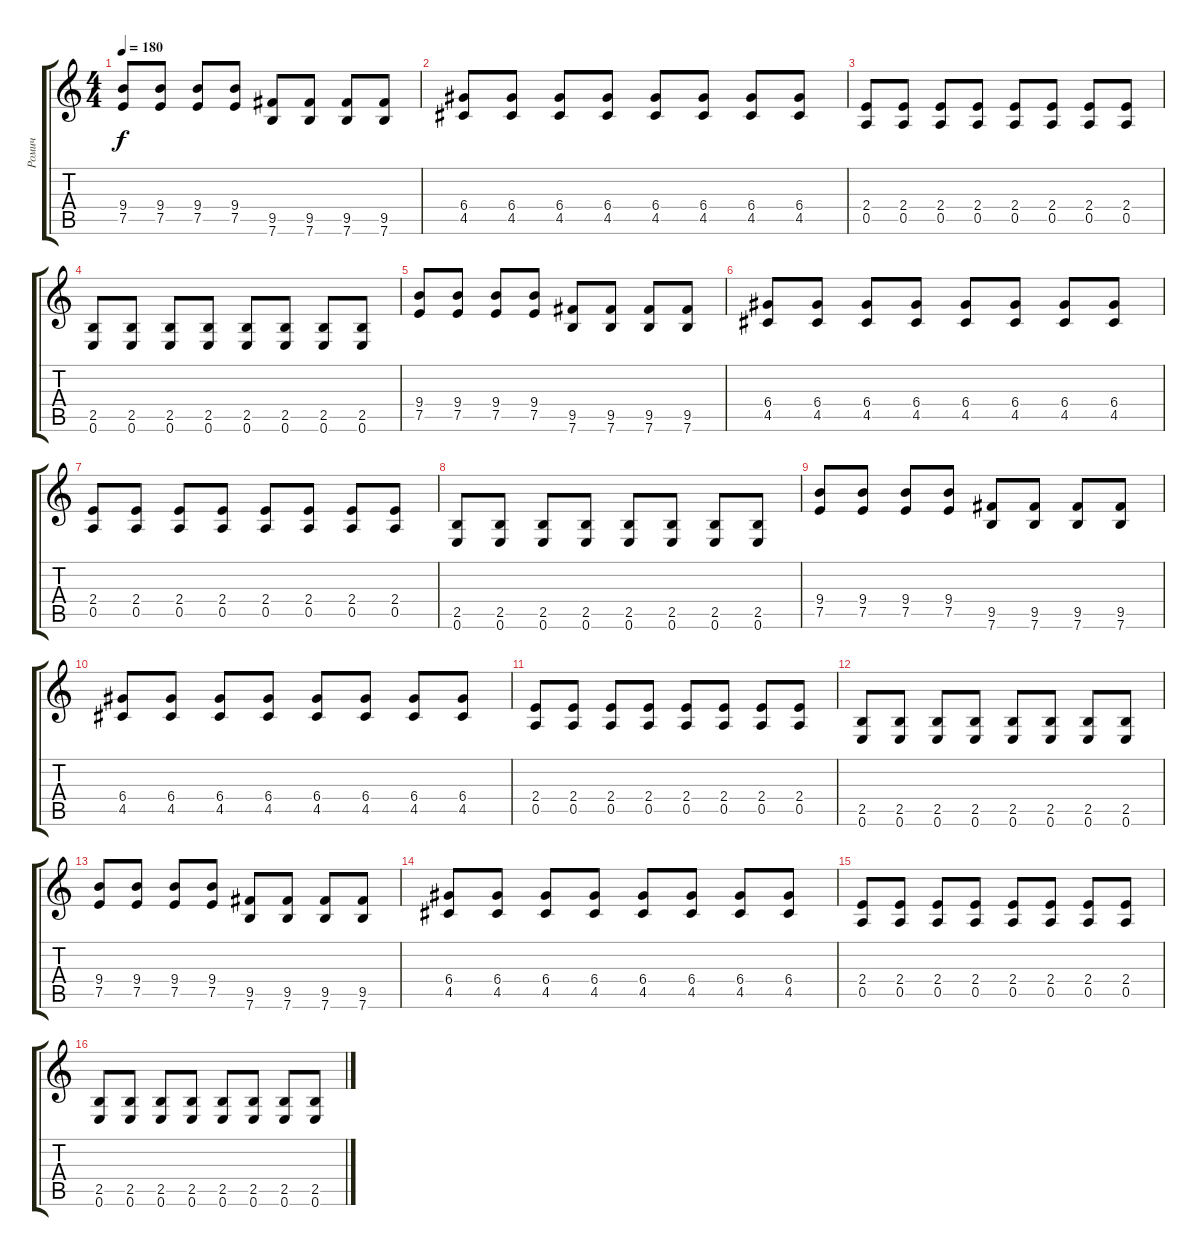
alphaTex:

\track ("Ромич" "Ромич") {instrument distortionguitar}
\staff {score tabs}
\tuning (E4 B3 G3 D3 A2 E2) {hide}
\ts (4 4)
\tempo 180
\clef g2
\ks c
(9.4 7.5).8{dy f} (9.4 7.5).8 (9.4 7.5).8 (9.4 7.5).8 (9.5 7.6).8 (9.5 7.6).8 (9.5 7.6).8 (9.5 7.6).8 |
(6.4 4.5).8 (6.4 4.5).8 (6.4 4.5).8 (6.4 4.5).8 (6.4 4.5).8 (6.4 4.5).8 (6.4 4.5).8 (6.4 4.5).8 |
(2.4 0.5).8 (2.4 0.5).8 (2.4 0.5).8 (2.4 0.5).8 (2.4 0.5).8 (2.4 0.5).8 (2.4 0.5).8 (2.4 0.5).8 |
(2.5 0.6).8 (2.5 0.6).8 (2.5 0.6).8 (2.5 0.6).8 (2.5 0.6).8 (2.5 0.6).8 (2.5 0.6).8 (2.5 0.6).8 |
(9.4 7.5).8 (9.4 7.5).8 (9.4 7.5).8 (9.4 7.5).8 (9.5 7.6).8 (9.5 7.6).8 (9.5 7.6).8 (9.5 7.6).8 |
(6.4 4.5).8 (6.4 4.5).8 (6.4 4.5).8 (6.4 4.5).8 (6.4 4.5).8 (6.4 4.5).8 (6.4 4.5).8 (6.4 4.5).8 |
(2.4 0.5).8 (2.4 0.5).8 (2.4 0.5).8 (2.4 0.5).8 (2.4 0.5).8 (2.4 0.5).8 (2.4 0.5).8 (2.4 0.5).8 |
(2.5 0.6).8 (2.5 0.6).8 (2.5 0.6).8 (2.5 0.6).8 (2.5 0.6).8 (2.5 0.6).8 (2.5 0.6).8 (2.5 0.6).8 |
(9.4 7.5).8 (9.4 7.5).8 (9.4 7.5).8 (9.4 7.5).8 (9.5 7.6).8 (9.5 7.6).8 (9.5 7.6).8 (9.5 7.6).8 |
(6.4 4.5).8 (6.4 4.5).8 (6.4 4.5).8 (6.4 4.5).8 (6.4 4.5).8 (6.4 4.5).8 (6.4 4.5).8 (6.4 4.5).8 |
(2.4 0.5).8 (2.4 0.5).8 (2.4 0.5).8 (2.4 0.5).8 (2.4 0.5).8 (2.4 0.5).8 (2.4 0.5).8 (2.4 0.5).8 |
(2.5 0.6).8 (2.5 0.6).8 (2.5 0.6).8 (2.5 0.6).8 (2.5 0.6).8 (2.5 0.6).8 (2.5 0.6).8 (2.5 0.6).8 |
(9.4 7.5).8 (9.4 7.5).8 (9.4 7.5).8 (9.4 7.5).8 (9.5 7.6).8 (9.5 7.6).8 (9.5 7.6).8 (9.5 7.6).8 |
(6.4 4.5).8 (6.4 4.5).8 (6.4 4.5).8 (6.4 4.5).8 (6.4 4.5).8 (6.4 4.5).8 (6.4 4.5).8 (6.4 4.5).8 |
(2.4 0.5).8 (2.4 0.5).8 (2.4 0.5).8 (2.4 0.5).8 (2.4 0.5).8 (2.4 0.5).8 (2.4 0.5).8 (2.4 0.5).8 |
(2.5 0.6).8 (2.5 0.6).8 (2.5 0.6).8 (2.5 0.6).8 (2.5 0.6).8 (2.5 0.6).8 (2.5 0.6).8 (2.5 0.6).8
